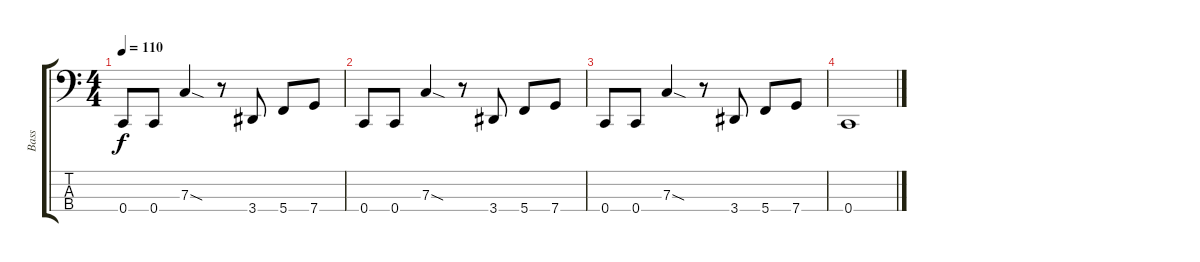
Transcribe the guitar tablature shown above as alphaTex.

\track ("Bass" "Bass") {instrument electricbasspick}
\staff {score tabs}
\tuning (Eb2 Bb1 F1 C1) {hide}
\ts (4 4)
\tempo 110
\clef f4
\ks c
0.4.8{dy f} 0.4.8 7.3{sod}.4 r.8 3.4.8 5.4.8 7.4.8 |
0.4.8 0.4.8 7.3{sod}.4 r.8 3.4.8 5.4.8 7.4.8 |
0.4.8 0.4.8 7.3{sod}.4 r.8 3.4.8 5.4.8 7.4.8 |
0.4.1
